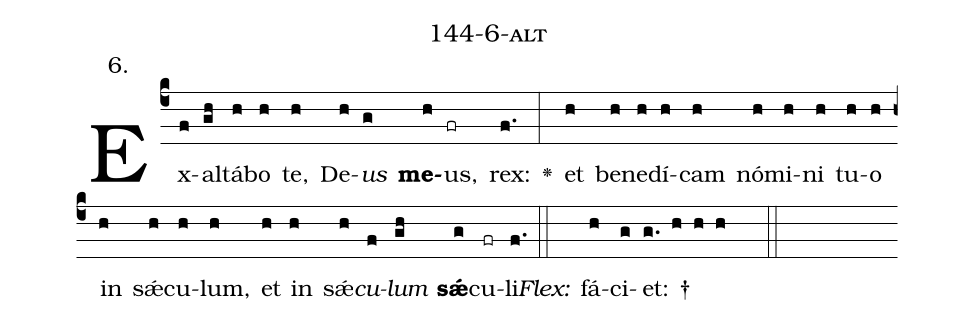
name: 144-6-alt;
annotation: 6.;
%%
(c4)Ex(f)al(gh)tá(h)bo(h) te,(h) De(h)<i>us</i>(g) <b>me</b>(h)us,(fr) rex:(f.) <v>\greheightstar</v>(:) et(h) be(h)ne(h)dí(h)cam(h) nó(h)mi(h)ni(h) tu(h)o(h) in(h) sǽ(h)cu(h)lum,(h) et(h) in(h) sǽ(h)<i>cu</i>(f)<i>lum</i>(gh) <b>sǽ</b>(g)cu(fr)li.(f.) (::)
<i>Flex:</i>()  fá(h)ci(g)et: †(g. h h h  ::)

%E(h) u(h) o(f) u(gh) a(g) e.(f.) (::)
